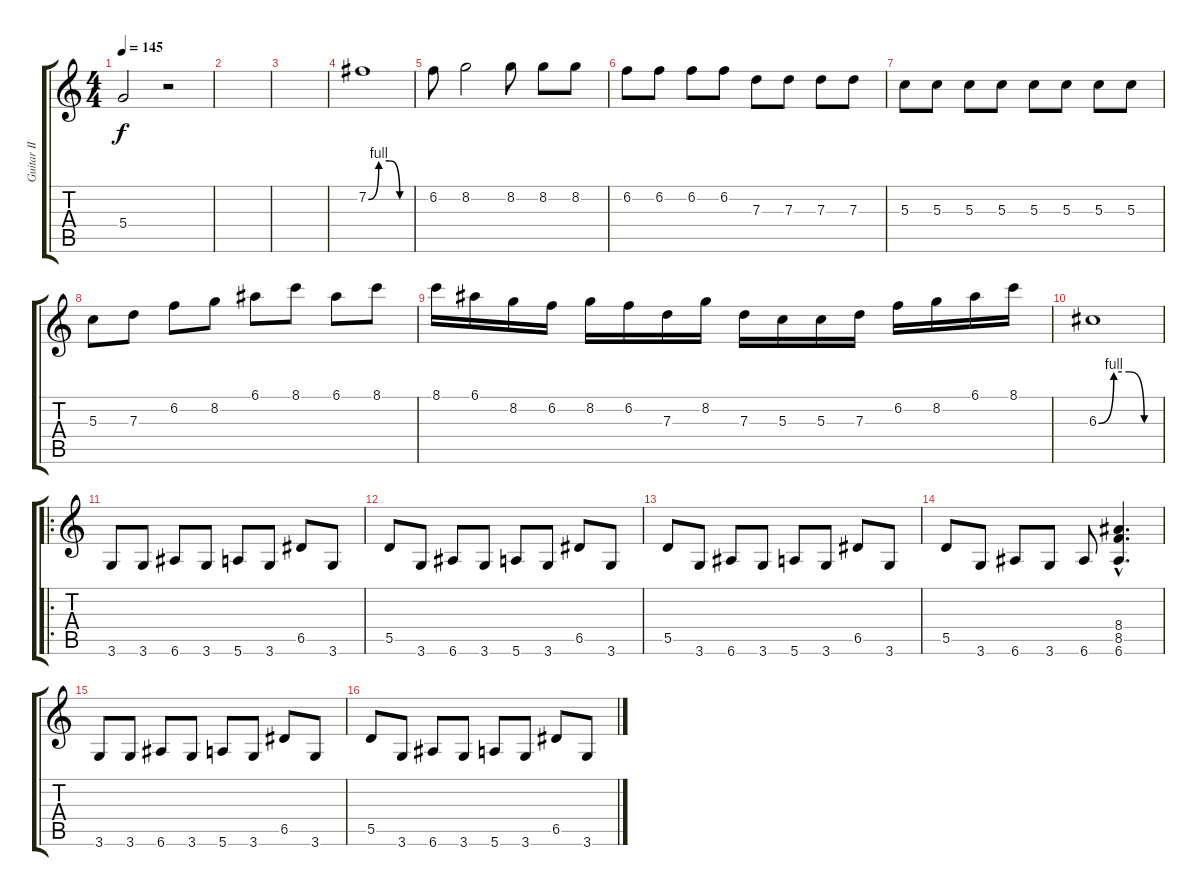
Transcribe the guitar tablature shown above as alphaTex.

\track ("Guitar II" "Guitar II") {instrument overdrivenguitar}
\staff {score tabs}
\tuning (E4 B3 G3 D3 A2 E2) {hide}
\ts (4 4)
\tempo 145
\clef g2
\ks c
5.4.2{dy f} r.2 |
|
|
7.2{be (custom 0 0 15 4 30 4 45 0 60 0)}.1 |
6.2.8 8.2.2 8.2.8 8.2.8 8.2.8 |
6.2.8 6.2.8 6.2.8 6.2.8 7.3.8 7.3.8 7.3.8 7.3.8 |
5.3.8 5.3.8 5.3.8 5.3.8 5.3.8 5.3.8 5.3.8 5.3.8 |
5.3.8 7.3.8 6.2.8 8.2.8 6.1.8 8.1.8 6.1.8 8.1.8 |
8.1.16 6.1.16 8.2.16 6.2.16 8.2.16 6.2.16 7.3.16 8.2.16 7.3.16 5.3.16 5.3.16 7.3.16 6.2.16 8.2.16 6.1.16 8.1.16 |
6.3{be (custom 0 0 15 4 30 4 45 0 60 0)}.1 |
\ro
3.6.8 3.6.8 6.6.8 3.6.8 5.6.8 3.6.8 6.5.8 3.6.8 |
5.5.8 3.6.8 6.6.8 3.6.8 5.6.8 3.6.8 6.5.8 3.6.8 |
5.5.8 3.6.8 6.6.8 3.6.8 5.6.8 3.6.8 6.5.8 3.6.8 |
5.5.8 3.6.8 6.6.8 3.6.8 6.6.8 (8.4{hac} 8.5{hac} 6.6{hac}).4{d} |
3.6.8 3.6.8 6.6.8 3.6.8 5.6.8 3.6.8 6.5.8 3.6.8 |
5.5.8 3.6.8 6.6.8 3.6.8 5.6.8 3.6.8 6.5.8 3.6.8
